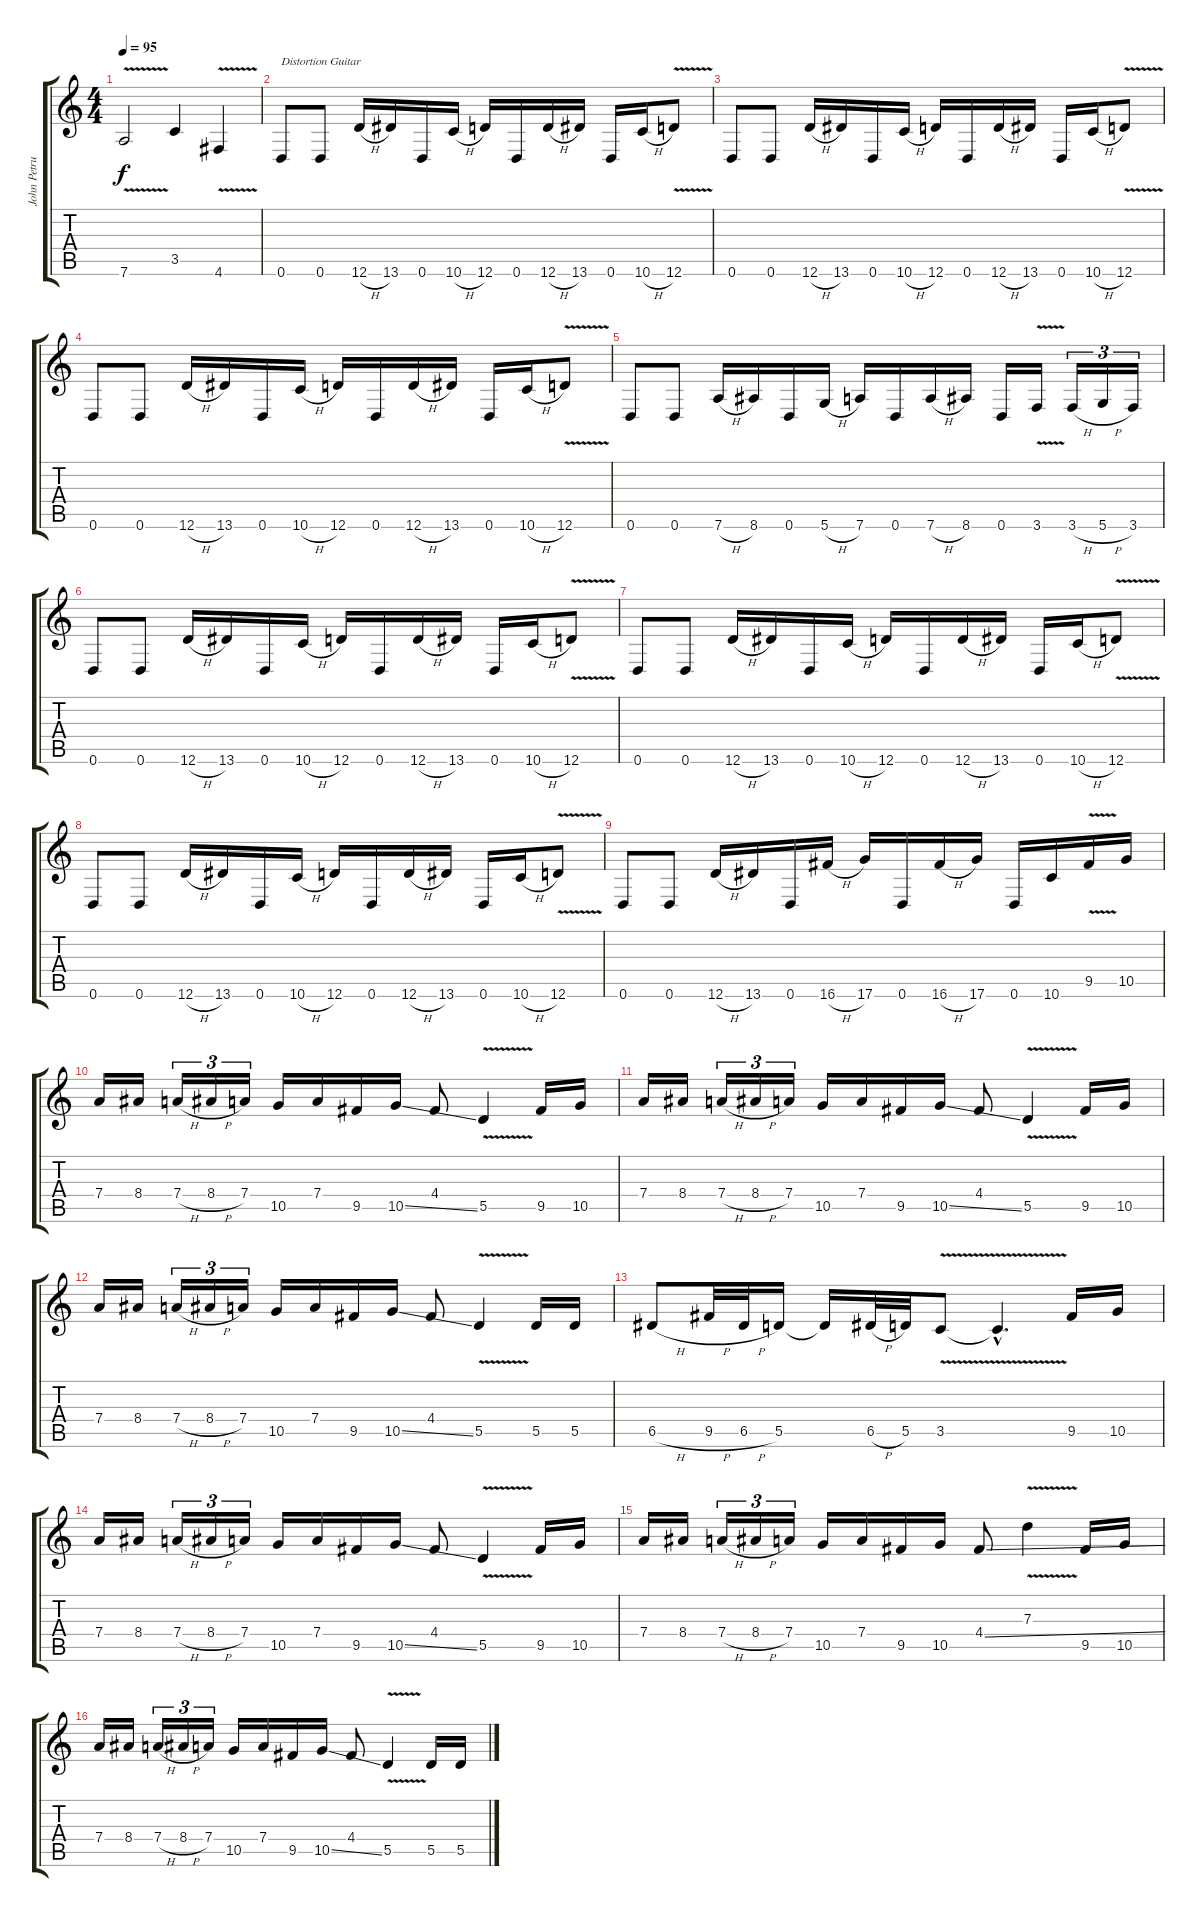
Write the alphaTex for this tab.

\track ("John Petrucci" "John Petru") {instrument distortionguitar}
\staff {score tabs}
\tuning (E4 B3 G3 D3 A2 D2) {hide}
\ts (4 4)
\tempo 95
\clef g2
\ks c
7.6{v}.2{dy f} 3.5.4 4.6{v}.4 |
0.6.8{txt "Distortion Guitar" instrument distortionguitar} 0.6.8 12.6{h}.16 13.6.16 0.6.16 10.6{h}.16 12.6.16 0.6.16 12.6{h}.16 13.6.16 0.6.16 10.6{h}.16 12.6{v}.8 |
0.6.8 0.6.8 12.6{h}.16 13.6.16 0.6.16 10.6{h}.16 12.6.16 0.6.16 12.6{h}.16 13.6.16 0.6.16 10.6{h}.16 12.6{v}.8 |
0.6.8 0.6.8 12.6{h}.16 13.6.16 0.6.16 10.6{h}.16 12.6.16 0.6.16 12.6{h}.16 13.6.16 0.6.16 10.6{h}.16 12.6{v}.8 |
0.6.8 0.6.8 7.6{h}.16 8.6.16 0.6.16 5.6{h}.16 7.6.16 0.6.16 7.6{h}.16 8.6.16 0.6.16 3.6{v}.16 3.6{h}.16{tu (3 2)} 5.6{h}.16{tu (3 2)} 3.6.16{tu (3 2)} |
0.6.8 0.6.8 12.6{h}.16 13.6.16 0.6.16 10.6{h}.16 12.6.16 0.6.16 12.6{h}.16 13.6.16 0.6.16 10.6{h}.16 12.6{v}.8 |
0.6.8 0.6.8 12.6{h}.16 13.6.16 0.6.16 10.6{h}.16 12.6.16 0.6.16 12.6{h}.16 13.6.16 0.6.16 10.6{h}.16 12.6{v}.8 |
0.6.8 0.6.8 12.6{h}.16 13.6.16 0.6.16 10.6{h}.16 12.6.16 0.6.16 12.6{h}.16 13.6.16 0.6.16 10.6{h}.16 12.6{v}.8 |
0.6.8 0.6.8 12.6{h}.16 13.6.16 0.6.16 16.6{h}.16 17.6.16 0.6.16 16.6{h}.16 17.6.16 0.6.16 10.6.16 9.5{v}.16 10.5.16 |
7.4.16 8.4.16 7.4{h}.16{tu (3 2)} 8.4{h}.16{tu (3 2)} 7.4.16{tu (3 2)} 10.5.16 7.4.16 9.5.16 10.5{ss}.16 4.4.8 5.5{v}.4 9.5.16 10.5.16 |
7.4.16 8.4.16 7.4{h}.16{tu (3 2)} 8.4{h}.16{tu (3 2)} 7.4.16{tu (3 2)} 10.5.16 7.4.16 9.5.16 10.5{ss}.16 4.4.8 5.5{v}.4 9.5.16 10.5.16 |
7.4.16 8.4.16 7.4{h}.16{tu (3 2)} 8.4{h}.16{tu (3 2)} 7.4.16{tu (3 2)} 10.5.16 7.4.16 9.5.16 10.5{ss}.16 4.4.8 5.5{v}.4 5.5.16 5.5.16 |
6.5{h}.8 9.5{h}.32 6.5{h}.32 5.5.16 5.5{t}.16 6.5{h}.32 5.5.32 3.5{v}.8 3.5{v hac t}.4{d} 9.5.16 10.5.16 |
7.4.16 8.4.16 7.4{h}.16{tu (3 2)} 8.4{h}.16{tu (3 2)} 7.4.16{tu (3 2)} 10.5.16 7.4.16 9.5.16 10.5{ss}.16 4.4.8 5.5{v}.4 9.5.16 10.5.16 |
7.4.16 8.4.16 7.4{h}.16{tu (3 2)} 8.4{h}.16{tu (3 2)} 7.4.16{tu (3 2)} 10.5.16 7.4.16 9.5.16 10.5.16 4.4{ss}.8 7.3{v}.4 9.5.16 10.5.16 |
7.4.16 8.4.16 7.4{h}.16{tu (3 2)} 8.4{h}.16{tu (3 2)} 7.4.16{tu (3 2)} 10.5.16 7.4.16 9.5.16 10.5{ss}.16 4.4.8 5.5{v}.4 5.5.16 5.5.16
